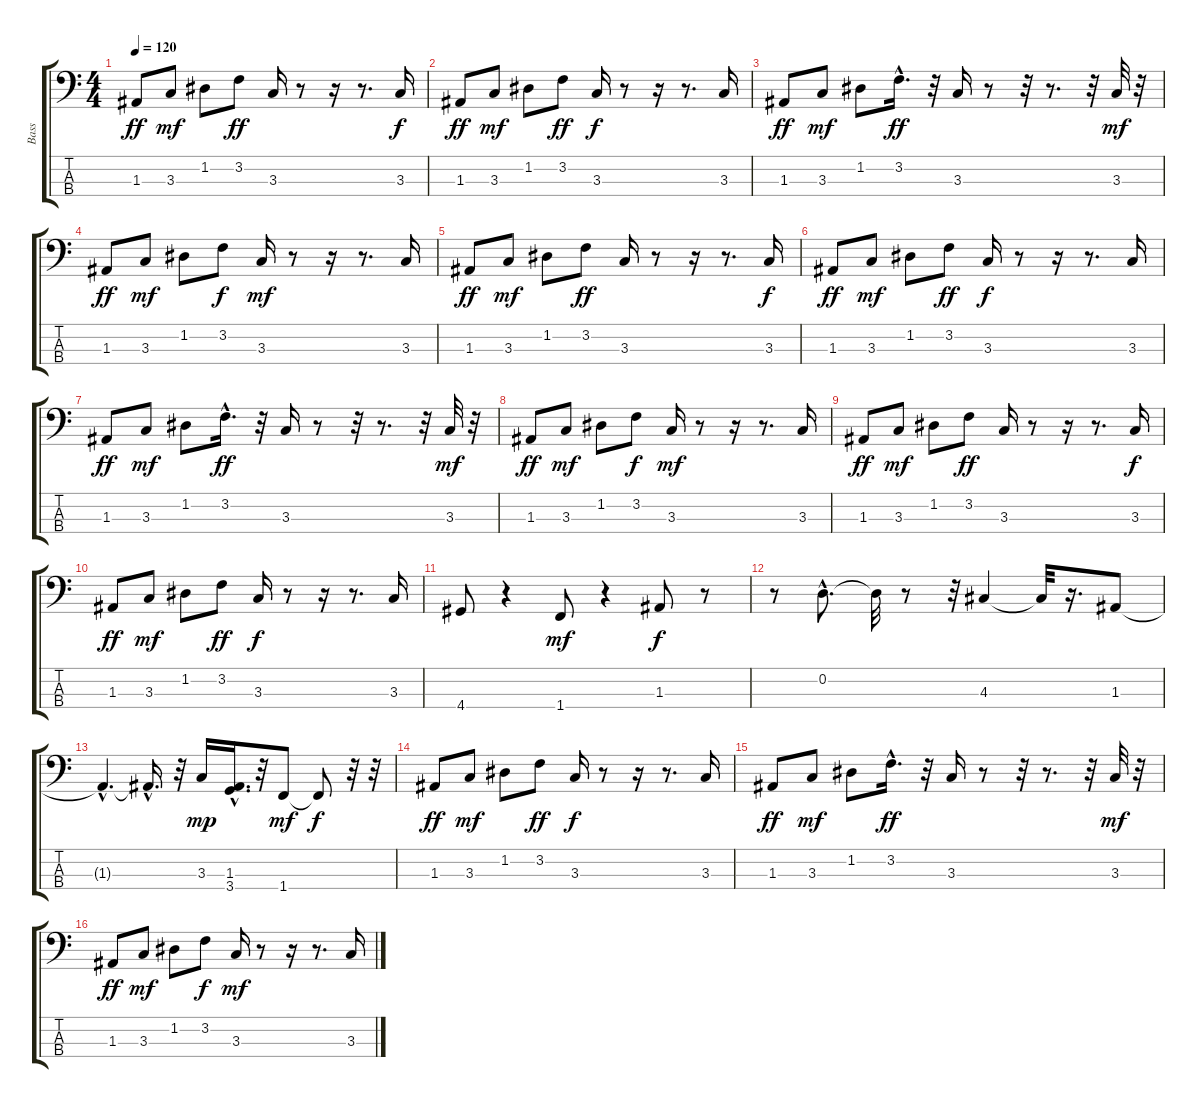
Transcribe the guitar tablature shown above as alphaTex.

\track ("Bass" "Bass") {instrument synthbass2}
\staff {score tabs}
\tuning (G2 D2 A1 E1) {hide}
\ts (4 4)
\tempo 120
\clef f4
\ks c
1.3.8{dy ff} 3.3.8{dy mf} 1.2.8 3.2.8{dy ff} 3.3.16 r.8 r.16 r.8{d} 3.3.16{dy f} |
1.3.8{dy ff} 3.3.8{dy mf} 1.2.8 3.2.8{dy ff} 3.3.16{dy f} r.8 r.16 r.8{d} 3.3.16 |
1.3.8{dy ff} 3.3.8{dy mf} 1.2.8 3.2{hac}.16{d dy ff} r.32 3.3.16 r.8 r.32 r.8{d} r.32 3.3.32{dy mf} r.32 |
1.3.8{dy ff} 3.3.8{dy mf} 1.2.8 3.2.8{dy f} 3.3.16{dy mf} r.8 r.16 r.8{d} 3.3.16 |
1.3.8{dy ff} 3.3.8{dy mf} 1.2.8 3.2.8{dy ff} 3.3.16 r.8 r.16 r.8{d} 3.3.16{dy f} |
1.3.8{dy ff} 3.3.8{dy mf} 1.2.8 3.2.8{dy ff} 3.3.16{dy f} r.8 r.16 r.8{d} 3.3.16 |
1.3.8{dy ff} 3.3.8{dy mf} 1.2.8 3.2{hac}.16{d dy ff} r.32 3.3.16 r.8 r.32 r.8{d} r.32 3.3.32{dy mf} r.32 |
1.3.8{dy ff} 3.3.8{dy mf} 1.2.8 3.2.8{dy f} 3.3.16{dy mf} r.8 r.16 r.8{d} 3.3.16 |
1.3.8{dy ff} 3.3.8{dy mf} 1.2.8 3.2.8{dy ff} 3.3.16 r.8 r.16 r.8{d} 3.3.16{dy f} |
1.3.8{dy ff} 3.3.8{dy mf} 1.2.8 3.2.8{dy ff} 3.3.16{dy f} r.8 r.16 r.8{d} 3.3.16 |
4.4.8 r.4 1.4.8{dy mf} r.4 1.3.8{dy f} r.8 |
r.8 0.2{hac}.8{d} 0.2{t}.32 r.8 r.32 4.3.4 4.3{t}.32 r.16{d} 1.3.8 |
1.3{hac t}.4{d} 1.3{hac t}.16{d} r.32 3.3.16{dy mp} (1.3 3.4{hac}).16{d} r.32 1.4.8{dy mf} 1.4{t}.8{dy f} r.32 r.32 |
1.3.8{dy ff} 3.3.8{dy mf} 1.2.8 3.2.8{dy ff} 3.3.16{dy f} r.8 r.16 r.8{d} 3.3.16 |
1.3.8{dy ff} 3.3.8{dy mf} 1.2.8 3.2{hac}.16{d dy ff} r.32 3.3.16 r.8 r.32 r.8{d} r.32 3.3.32{dy mf} r.32 |
1.3.8{dy ff} 3.3.8{dy mf} 1.2.8 3.2.8{dy f} 3.3.16{dy mf} r.8 r.16 r.8{d} 3.3.16
